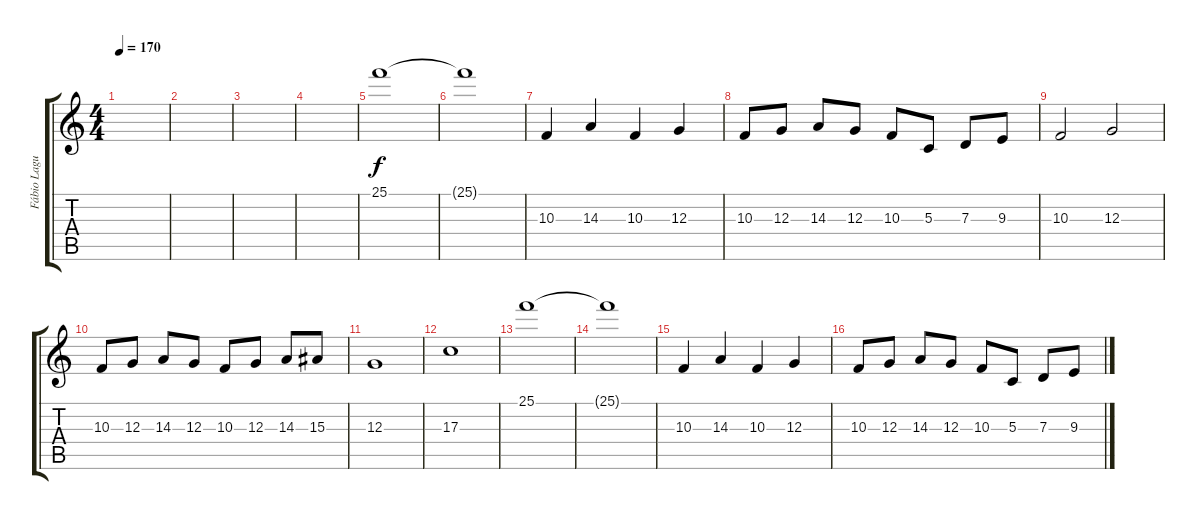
\track ("Fábio Laguna" "Fábio Lagu") {instrument stringensemble1}
\staff {score tabs}
\tuning (E4 B3 G3 D3 A2 E2) {hide}
\ts (4 4)
\tempo 170
\clef g2
\ks c
|
|
|
|
25.1.1 |
25.1{t}.1 |
10.3.4{volume 14} 14.3.4 10.3.4 12.3.4 |
10.3.8 12.3.8 14.3.8 12.3.8 10.3.8 5.3.8 7.3.8 9.3.8 |
10.3.2 12.3.2 |
10.3.8 12.3.8 14.3.8 12.3.8 10.3.8 12.3.8 14.3.8 15.3.8 |
12.3.1 |
17.3.1 |
25.1.1 |
25.1{t}.1 |
10.3.4 14.3.4 10.3.4 12.3.4 |
10.3.8 12.3.8 14.3.8 12.3.8 10.3.8 5.3.8 7.3.8 9.3.8
